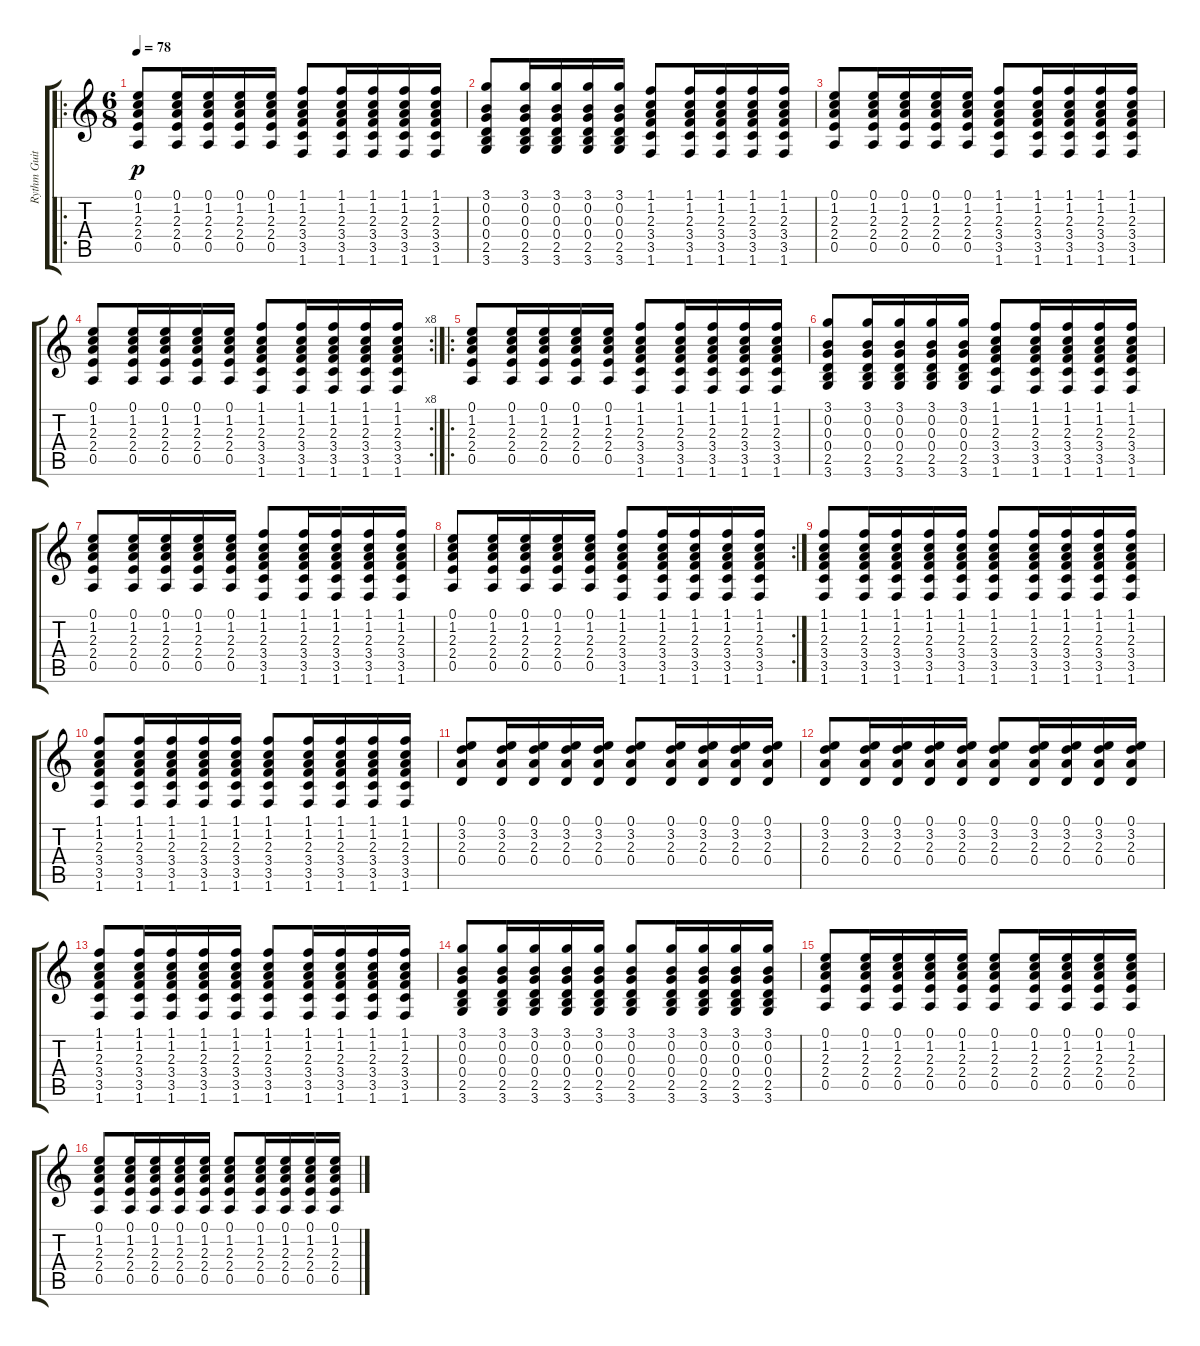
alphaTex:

\track ("Rythm Guitar" "Rythm Guit") {instrument acousticguitarsteel}
\staff {score tabs}
\tuning (E4 B3 G3 D3 A2 E2) {hide}
\ro
\ts (6 8)
\tempo 78
\clef g2
\ks c
(0.1 1.2 2.3 2.4 0.5).8{dy p instrument acousticguitarsteel} (0.1 1.2 2.3 2.4 0.5).16 (0.1 1.2 2.3 2.4 0.5).16 (0.1 1.2 2.3 2.4 0.5).16 (0.1 1.2 2.3 2.4 0.5).16 (1.1 1.2 2.3 3.4 3.5 1.6).8 (1.1 1.2 2.3 3.4 3.5 1.6).16 (1.1 1.2 2.3 3.4 3.5 1.6).16 (1.1 1.2 2.3 3.4 3.5 1.6).16 (1.1 1.2 2.3 3.4 3.5 1.6).16 |
(3.1 0.2 0.3 0.4 2.5 3.6).8 (3.1 0.2 0.3 0.4 2.5 3.6).16 (3.1 0.2 0.3 0.4 2.5 3.6).16 (3.1 0.2 0.3 0.4 2.5 3.6).16 (3.1 0.2 0.3 0.4 2.5 3.6).16 (1.1 1.2 2.3 3.4 3.5 1.6).8 (1.1 1.2 2.3 3.4 3.5 1.6).16 (1.1 1.2 2.3 3.4 3.5 1.6).16 (1.1 1.2 2.3 3.4 3.5 1.6).16 (1.1 1.2 2.3 3.4 3.5 1.6).16 |
(0.1 1.2 2.3 2.4 0.5).8 (0.1 1.2 2.3 2.4 0.5).16 (0.1 1.2 2.3 2.4 0.5).16 (0.1 1.2 2.3 2.4 0.5).16 (0.1 1.2 2.3 2.4 0.5).16 (1.1 1.2 2.3 3.4 3.5 1.6).8 (1.1 1.2 2.3 3.4 3.5 1.6).16 (1.1 1.2 2.3 3.4 3.5 1.6).16 (1.1 1.2 2.3 3.4 3.5 1.6).16 (1.1 1.2 2.3 3.4 3.5 1.6).16 |
\rc 8
(0.1 1.2 2.3 2.4 0.5).8 (0.1 1.2 2.3 2.4 0.5).16 (0.1 1.2 2.3 2.4 0.5).16 (0.1 1.2 2.3 2.4 0.5).16 (0.1 1.2 2.3 2.4 0.5).16 (1.1 1.2 2.3 3.4 3.5 1.6).8 (1.1 1.2 2.3 3.4 3.5 1.6).16 (1.1 1.2 2.3 3.4 3.5 1.6).16 (1.1 1.2 2.3 3.4 3.5 1.6).16 (1.1 1.2 2.3 3.4 3.5 1.6).16 |
\ro
(0.1 1.2 2.3 2.4 0.5).8 (0.1 1.2 2.3 2.4 0.5).16 (0.1 1.2 2.3 2.4 0.5).16 (0.1 1.2 2.3 2.4 0.5).16 (0.1 1.2 2.3 2.4 0.5).16 (1.1 1.2 2.3 3.4 3.5 1.6).8 (1.1 1.2 2.3 3.4 3.5 1.6).16 (1.1 1.2 2.3 3.4 3.5 1.6).16 (1.1 1.2 2.3 3.4 3.5 1.6).16 (1.1 1.2 2.3 3.4 3.5 1.6).16 |
(3.1 0.2 0.3 0.4 2.5 3.6).8 (3.1 0.2 0.3 0.4 2.5 3.6).16 (3.1 0.2 0.3 0.4 2.5 3.6).16 (3.1 0.2 0.3 0.4 2.5 3.6).16 (3.1 0.2 0.3 0.4 2.5 3.6).16 (1.1 1.2 2.3 3.4 3.5 1.6).8 (1.1 1.2 2.3 3.4 3.5 1.6).16 (1.1 1.2 2.3 3.4 3.5 1.6).16 (1.1 1.2 2.3 3.4 3.5 1.6).16 (1.1 1.2 2.3 3.4 3.5 1.6).16 |
(0.1 1.2 2.3 2.4 0.5).8 (0.1 1.2 2.3 2.4 0.5).16 (0.1 1.2 2.3 2.4 0.5).16 (0.1 1.2 2.3 2.4 0.5).16 (0.1 1.2 2.3 2.4 0.5).16 (1.1 1.2 2.3 3.4 3.5 1.6).8 (1.1 1.2 2.3 3.4 3.5 1.6).16 (1.1 1.2 2.3 3.4 3.5 1.6).16 (1.1 1.2 2.3 3.4 3.5 1.6).16 (1.1 1.2 2.3 3.4 3.5 1.6).16 |
\rc 2
(0.1 1.2 2.3 2.4 0.5).8 (0.1 1.2 2.3 2.4 0.5).16 (0.1 1.2 2.3 2.4 0.5).16 (0.1 1.2 2.3 2.4 0.5).16 (0.1 1.2 2.3 2.4 0.5).16 (1.1 1.2 2.3 3.4 3.5 1.6).8 (1.1 1.2 2.3 3.4 3.5 1.6).16 (1.1 1.2 2.3 3.4 3.5 1.6).16 (1.1 1.2 2.3 3.4 3.5 1.6).16 (1.1 1.2 2.3 3.4 3.5 1.6).16 |
(1.1 1.2 2.3 3.4 3.5 1.6).8 (1.1 1.2 2.3 3.4 3.5 1.6).16 (1.1 1.2 2.3 3.4 3.5 1.6).16 (1.1 1.2 2.3 3.4 3.5 1.6).16 (1.1 1.2 2.3 3.4 3.5 1.6).16 (1.1 1.2 2.3 3.4 3.5 1.6).8 (1.1 1.2 2.3 3.4 3.5 1.6).16 (1.1 1.2 2.3 3.4 3.5 1.6).16 (1.1 1.2 2.3 3.4 3.5 1.6).16 (1.1 1.2 2.3 3.4 3.5 1.6).16 |
(1.1 1.2 2.3 3.4 3.5 1.6).8 (1.1 1.2 2.3 3.4 3.5 1.6).16 (1.1 1.2 2.3 3.4 3.5 1.6).16 (1.1 1.2 2.3 3.4 3.5 1.6).16 (1.1 1.2 2.3 3.4 3.5 1.6).16 (1.1 1.2 2.3 3.4 3.5 1.6).8 (1.1 1.2 2.3 3.4 3.5 1.6).16 (1.1 1.2 2.3 3.4 3.5 1.6).16 (1.1 1.2 2.3 3.4 3.5 1.6).16 (1.1 1.2 2.3 3.4 3.5 1.6).16 |
(0.1 3.2 2.3 0.4).8 (0.1 3.2 2.3 0.4).16 (0.1 3.2 2.3 0.4).16 (0.1 3.2 2.3 0.4).16 (0.1 3.2 2.3 0.4).16 (0.1 3.2 2.3 0.4).8 (0.1 3.2 2.3 0.4).16 (0.1 3.2 2.3 0.4).16 (0.1 3.2 2.3 0.4).16 (0.1 3.2 2.3 0.4).16 |
(0.1 3.2 2.3 0.4).8 (0.1 3.2 2.3 0.4).16 (0.1 3.2 2.3 0.4).16 (0.1 3.2 2.3 0.4).16 (0.1 3.2 2.3 0.4).16 (0.1 3.2 2.3 0.4).8 (0.1 3.2 2.3 0.4).16 (0.1 3.2 2.3 0.4).16 (0.1 3.2 2.3 0.4).16 (0.1 3.2 2.3 0.4).16 |
(1.1 1.2 2.3 3.4 3.5 1.6).8 (1.1 1.2 2.3 3.4 3.5 1.6).16 (1.1 1.2 2.3 3.4 3.5 1.6).16 (1.1 1.2 2.3 3.4 3.5 1.6).16 (1.1 1.2 2.3 3.4 3.5 1.6).16 (1.1 1.2 2.3 3.4 3.5 1.6).8 (1.1 1.2 2.3 3.4 3.5 1.6).16 (1.1 1.2 2.3 3.4 3.5 1.6).16 (1.1 1.2 2.3 3.4 3.5 1.6).16 (1.1 1.2 2.3 3.4 3.5 1.6).16 |
(3.1 0.2 0.3 0.4 2.5 3.6).8 (3.1 0.2 0.3 0.4 2.5 3.6).16 (3.1 0.2 0.3 0.4 2.5 3.6).16 (3.1 0.2 0.3 0.4 2.5 3.6).16 (3.1 0.2 0.3 0.4 2.5 3.6).16 (3.1 0.2 0.3 0.4 2.5 3.6).8 (3.1 0.2 0.3 0.4 2.5 3.6).16 (3.1 0.2 0.3 0.4 2.5 3.6).16 (3.1 0.2 0.3 0.4 2.5 3.6).16 (3.1 0.2 0.3 0.4 2.5 3.6).16 |
(0.1 1.2 2.3 2.4 0.5).8 (0.1 1.2 2.3 2.4 0.5).16 (0.1 1.2 2.3 2.4 0.5).16 (0.1 1.2 2.3 2.4 0.5).16 (0.1 1.2 2.3 2.4 0.5).16 (0.1 1.2 2.3 2.4 0.5).8 (0.1 1.2 2.3 2.4 0.5).16 (0.1 1.2 2.3 2.4 0.5).16 (0.1 1.2 2.3 2.4 0.5).16 (0.1 1.2 2.3 2.4 0.5).16 |
(0.1 1.2 2.3 2.4 0.5).8 (0.1 1.2 2.3 2.4 0.5).16 (0.1 1.2 2.3 2.4 0.5).16 (0.1 1.2 2.3 2.4 0.5).16 (0.1 1.2 2.3 2.4 0.5).16 (0.1 1.2 2.3 2.4 0.5).8 (0.1 1.2 2.3 2.4 0.5).16 (0.1 1.2 2.3 2.4 0.5).16 (0.1 1.2 2.3 2.4 0.5).16 (0.1 1.2 2.3 2.4 0.5).16
